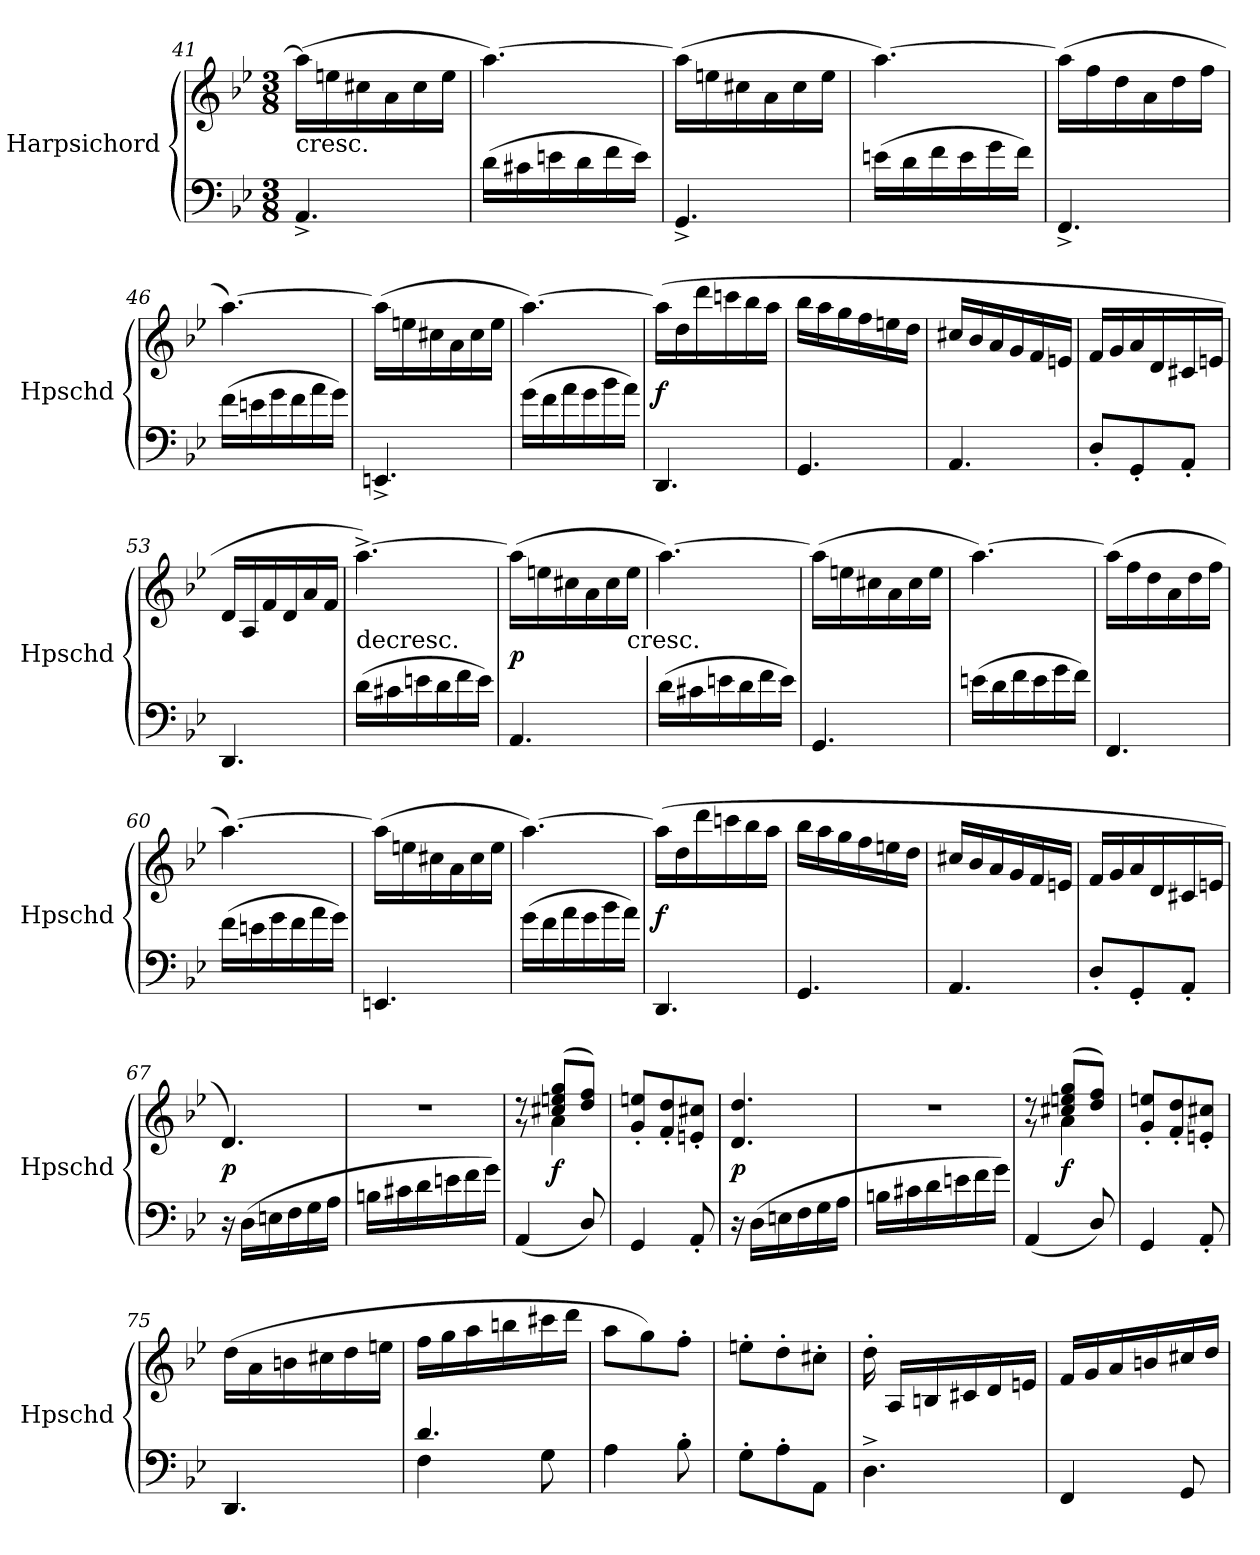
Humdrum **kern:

**kern	**kern	**dynam
*part1	*part1	*part1
*staff2	*staff1	*staff1/2
*I"Harpsichord	*	*
*I'Hpschd	*	*
*clefF4	*clefG2	*
*k[b-e-]	*k[b-e-]	*
*g:	*g:	*
*M3/8	*M3/8	*
=41	=41	=41
!	!LO:TX:c:t=cresc.	!
4.AA^/	(16aa\LL]	.
.	16een\	.
.	16cc#X\	.
.	16a\	.
.	16cc#\	.
.	16ee\JJ	.
=42	=42	=42
(16d\LL	[4.aa\)	.
16c#X\	.	.
16en\	.	.
16d\	.	.
16f\	.	.
16e\JJ)	.	.
=43	=43	=43
4.GG^/	(16aa\LL]	.
.	16een\	.
.	16cc#X\	.
.	16a\	.
.	16cc#\	.
.	16ee\JJ	.
=44	=44	=44
(16en\LL	[4.aa\)	.
16d\	.	.
16f\	.	.
16e\	.	.
16g\	.	.
16f\JJ)	.	.
=45	=45	=45
4.FF^/	(16aa\LL]	.
.	16ff\	.
.	16dd\	.
.	16a\	.
.	16dd\	.
.	16ff\JJ	.
=46	=46	=46
(16f\LL	[4.aa\)	.
16en\	.	.
16g\	.	.
16f\	.	.
16a\	.	.
16g\JJ)	.	.
=47	=47	=47
4.EEn^/	(16aa\LL]	.
.	16een\	.
.	16cc#X\	.
.	16a\	.
.	16cc#\	.
.	16ee\JJ	.
=48	=48	=48
(16g\LL	[4.aa\)	.
16f\	.	.
16a\	.	.
16g\	.	.
16b-\	.	.
16a\JJ)	.	.
=49	=49	=49
4.DD/	(16aa\LL]	f
.	16dd\	.
.	16ddd\	.
.	16cccn\	.
.	16bb-\	.
.	16aa\JJ	.
=50	=50	=50
4.GG/	16bb-\LL	.
.	16aa\	.
.	16gg\	.
.	16ff\	.
.	16een\	.
.	16dd\JJ	.
=51	=51	=51
4.AA/	16cc#X/LL	.
.	16b-/	.
.	16a/	.
.	16g/	.
.	16f/	.
.	16en/JJ	.
=52	=52	=52
8D'/L	16f/LL	.
.	16g/	.
8GG'/	16a/	.
.	16d/	.
8AA'/J	16c#X/	.
.	16en/JJ	.
=53	=53	=53
4.DD/	16d/LL	.
.	16A/	.
.	16f/	.
.	16d/	.
.	16a/	.
.	16f/JJ	.
=54	=54	=54
!	!LO:TX:c:t=decresc.	!
(16d\LL	[4.aa^\)	.
16c#X\	.	.
16en\	.	.
16d\	.	.
16f\	.	.
16e\JJ)	.	.
=55	=55	=55
4.AA/	(16aa\LL]	p
.	16een\	.
.	16cc#X\	.
.	16a\	.
.	16cc#\	.
!	!LO:TX:c:t=cresc.	!
.	16ee\JJ	.
=56	=56	=56
(16d\LL	[4.aa\)	.
16c#X\	.	.
16en\	.	.
16d\	.	.
16f\	.	.
16e\JJ)	.	.
=57	=57	=57
4.GG/	(16aa\LL]	.
.	16een\	.
.	16cc#X\	.
.	16a\	.
.	16cc#\	.
.	16ee\JJ	.
=58	=58	=58
(16en\LL	[4.aa\)	.
16d\	.	.
16f\	.	.
16e\	.	.
16g\	.	.
16f\JJ)	.	.
=59	=59	=59
4.FF/	(16aa\LL]	.
.	16ff\	.
.	16dd\	.
.	16a\	.
.	16dd\	.
.	16ff\JJ	.
=60	=60	=60
(16f\LL	[4.aa\)	.
16en\	.	.
16g\	.	.
16f\	.	.
16a\	.	.
16g\JJ)	.	.
=61	=61	=61
4.EEn/	(16aa\LL]	.
.	16een\	.
.	16cc#X\	.
.	16a\	.
.	16cc#\	.
.	16ee\JJ	.
=62	=62	=62
(16g\LL	[4.aa\)	.
16f\	.	.
16a\	.	.
16g\	.	.
16b-\	.	.
16a\JJ)	.	.
=63	=63	=63
4.DD/	(16aa\LL]	f
.	16dd\	.
.	16ddd\	.
.	16cccn\	.
.	16bb-\	.
.	16aa\JJ	.
=64	=64	=64
4.GG/	16bb-\LL	.
.	16aa\	.
.	16gg\	.
.	16ff\	.
.	16een\	.
.	16dd\JJ	.
=65	=65	=65
4.AA/	16cc#X/LL	.
.	16b-/	.
.	16a/	.
.	16g/	.
.	16f/	.
.	16en/JJ	.
=66	=66	=66
8D'/L	16f/LL	.
.	16g/	.
8GG'/	16a/	.
.	16d/	.
8AA'/J	16c#X/	.
.	16en/JJ	.
=67	=67	=67
16r	4.d/)	p
(16D\LL	.	.
16En\	.	.
16F\	.	.
16G\	.	.
16A\JJ	.	.
=68	=68	=68
16Bn\LL	4.r	.
16c#X\	.	.
16d\	.	.
16en\	.	.
16f\	.	.
16g\JJ)	.	.
=69	=69	=69
*	*^	*
(4AA/	8r	8r	.
.	(8cc#X/ 8een/ 8gg/L	4a\	f
8D/)	8dd/ 8ff/J)	.	.
*	*v	*v	*
=70	=70	=70
4GG/	8g'/ 8een'/L	.
.	8f'/ 8dd'/	.
8AA'/	8en'/ 8cc#X'/J	.
=71	=71	=71
16r	4.d/ 4.dd/	p
(16D\LL	.	.
16En\	.	.
16F\	.	.
16G\	.	.
16A\JJ	.	.
=72	=72	=72
16Bn\LL	4.r	.
16c#X\	.	.
16d\	.	.
16en\	.	.
16f\	.	.
16g\JJ)	.	.
=73	=73	=73
*	*^	*
(4AA/	8r	8r	.
.	(8cc#X/ 8een/ 8gg/L	4a\	f
8D/)	8dd/ 8ff/J)	.	.
*	*v	*v	*
=74	=74	=74
4GG/	8g'/ 8een'/L	.
.	8f'/ 8dd'/	.
8AA'/	8en'/ 8cc#X'/J	.
=75	=75	=75
4.DD/	(16dd\LL	.
.	16a\	.
.	16bn\	.
.	16cc#X\	.
.	16dd\	.
.	16een\JJ	.
=76	=76	=76
*^	*	*
4.d/	4F\	16ff\LL	.
.	.	16gg\	.
.	.	16aa\	.
.	.	16bbn\	.
.	8G\	16ccc#X\	.
.	.	16ddd\JJ	.
*v	*v	*	*
=77	=77	=77
4A\	8aa\L	.
.	8gg\)	.
8B-'\	8ff'\J	.
=78	=78	=78
8G'\L	8een'\L	.
8A'\	8dd'\	.
8AA\J	8cc#X'\J	.
=79	=79	=79
4.D^\	16dd'\	.
.	16A/LL	.
.	16Bn/	.
.	16c#X/	.
.	16d/	.
.	16en/JJ	.
=80	=80	=80
4FF/	16f/LL	.
.	16g/	.
.	16a/	.
.	16bn/	.
8GG/	16cc#X/	.
.	16dd/JJ	.
=	=	=
*-	*-	*-
